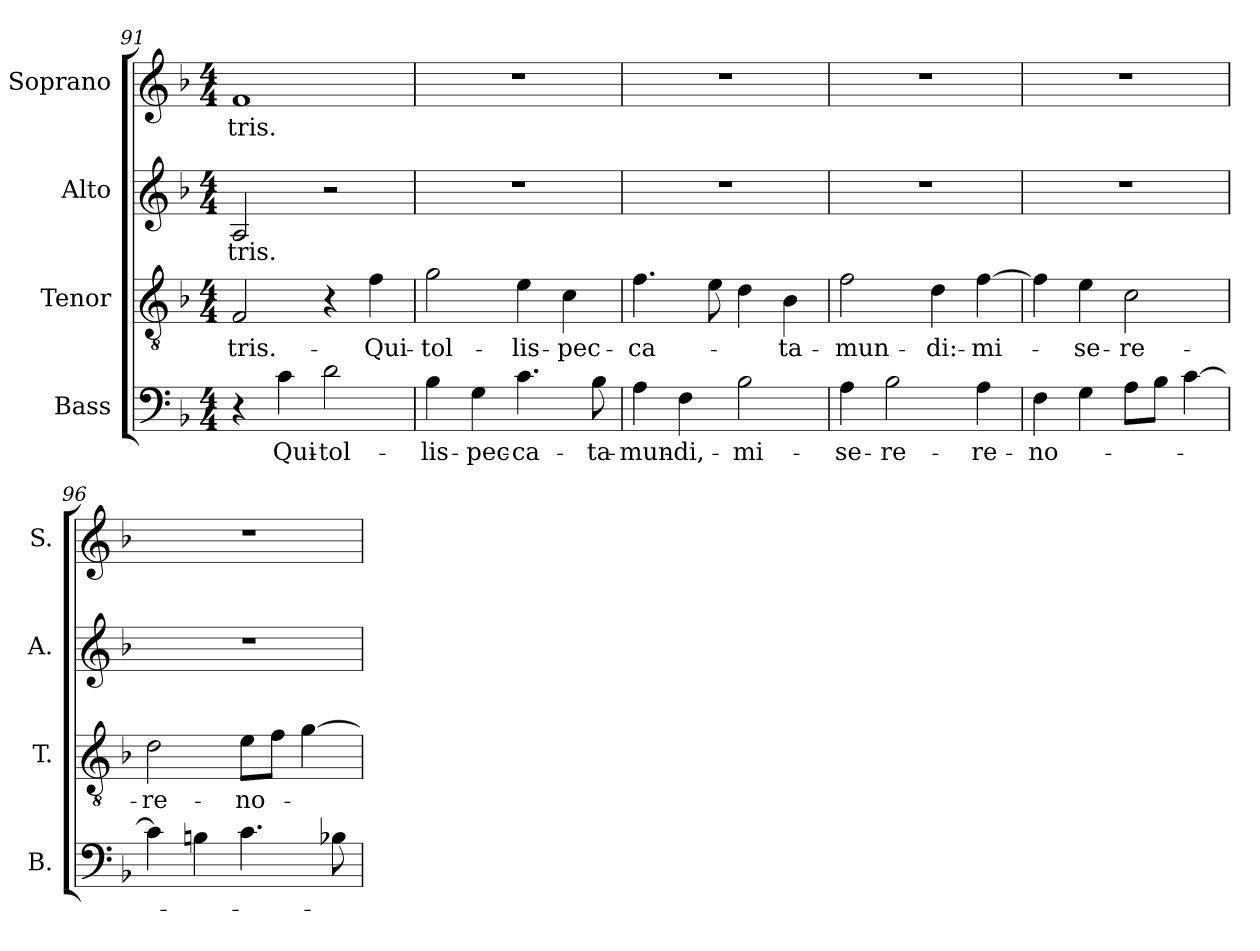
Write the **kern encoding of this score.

**kern	**text	**kern	**text	**kern	**text	**kern	**text
*part4	*part4	*part3	*part3	*part2	*part2	*part1	*part1
*staff4	*staff4	*staff3	*staff3	*staff2	*staff2	*staff1	*staff1
*I"Bass	*	*I"Tenor	*	*I"Alto	*	*I"Soprano	*
*I'B.	*	*I'T.	*	*I'A.	*	*I'S.	*
*clefF4	*	*clefGv2	*	*clefG2	*	*clefG2	*
*	*	*ITrd7c12	*	*	*	*	*
*k[b-]	*	*k[b-]	*	*k[b-]	*	*k[b-]	*
*F:	*	*F:	*	*F:	*	*F:	*
*M4/4	*	*M4/4	*	*M4/4	*	*M4/4	*
=91	=91	=91	=91	=91	=91	=91	=91
!	!	!	!LO:LY:b:color=#000000	!	!	!	!
!	!	!	!	!	!LO:LY:b:color=#000000	!	!
!	!	!	!	!	!	!	!LO:LY:b:color=#000000
4r	.	2FFi/	-tris.-	2Ai/	-tris.-	1fi	-tris.-
!	!LO:LY:b:color=#000000	!	!	!	!	!	!
4ci\	-Qui-	.	.	.	.	.	.
!	!LO:LY:b:color=#000000	!	!	!	!	!	!
2di\	-tol-	4r	.	2r	.	.	.
!	!	!	!LO:LY:b:color=#000000	!	!	!	!
.	.	4Fi\	-Qui-	.	.	.	.
!!LO:PB:g=z
=92	=92	=92	=92	=92	=92	=92	=92
!	!LO:LY:b:color=#000000	!	!	!	!	!	!
!	!	!	!LO:LY:b:color=#000000	!	!	!	!
4B-i\	-lis-	2Gi\	-tol-	1r	.	1r	.
!	!LO:LY:b:color=#000000	!	!	!	!	!	!
4Gi\	-pec-	.	.	.	.	.	.
!	!LO:LY:b:color=#000000	!	!	!	!	!	!
!	!	!	!LO:LY:b:color=#000000	!	!	!	!
4.ci\	-ca-	4Ei\	-lis-	.	.	.	.
!	!	!	!LO:LY:b:color=#000000	!	!	!	!
.	.	4Ci\	-pec-	.	.	.	.
!	!LO:LY:b:color=#000000	!	!	!	!	!	!
8B-i\	-ta-	.	.	.	.	.	.
=93	=93	=93	=93	=93	=93	=93	=93
!	!LO:LY:b:color=#000000	!	!	!	!	!	!
!	!	!	!LO:LY:b:color=#000000	!	!	!	!
4Ai\	-mun-	4.Fi\	-ca-	1r	.	1r	.
!	!LO:LY:b:color=#000000	!	!	!	!	!	!
4Fi\	-di,-	.	.	.	.	.	.
.	.	8Ei\	.	.	.	.	.
!	!LO:LY:b:color=#000000	!	!	!	!	!	!
2B-i\	-mi-	4Di\	.	.	.	.	.
!	!	!	!LO:LY:b:color=#000000	!	!	!	!
.	.	4BB-i\	-ta-	.	.	.	.
=94	=94	=94	=94	=94	=94	=94	=94
!	!LO:LY:b:color=#000000	!	!	!	!	!	!
!	!	!	!LO:LY:b:color=#000000	!	!	!	!
4Ai\	-se-	2Fi\	-mun-	1r	.	1r	.
!	!LO:LY:b:color=#000000	!	!	!	!	!	!
2B-i\	-re-	.	.	.	.	.	.
!	!	!	!LO:LY:b:color=#000000	!	!	!	!
.	.	4Di\	-di:-	.	.	.	.
!	!LO:LY:b:color=#000000	!	!	!	!	!	!
!	!	!	!LO:LY:b:color=#000000	!	!	!	!
4Ai\	-re-	[4Fi\	-mi-	.	.	.	.
=95	=95	=95	=95	=95	=95	=95	=95
!	!LO:LY:b:color=#000000	!	!	!	!	!	!
4Fi\	-no-	4Fi\]	.	1r	.	1r	.
!	!	!	!LO:LY:b:color=#000000	!	!	!	!
4Gi\	.	4Ei\	-se-	.	.	.	.
!	!	!	!LO:LY:b:color=#000000	!	!	!	!
8Ai\L	.	2Ci\	-re-	.	.	.	.
8B-i\J	.	.	.	.	.	.	.
[4ci\	.	.	.	.	.	.	.
=96	=96	=96	=96	=96	=96	=96	=96
!	!	!	!LO:LY:b:color=#000000	!	!	!	!
4ci\]	.	2Di\	-re-	1r	.	1r	.
4Bni\	.	.	.	.	.	.	.
!	!	!	!LO:LY:b:color=#000000	!	!	!	!
4.ci\	.	8Ei\L	-no-	.	.	.	.
.	.	8Fi\J	.	.	.	.	.
.	.	[4Gi\	.	.	.	.	.
8B-Xi\	.	.	.	.	.	.	.
=	=	=	=	=	=	=	=
*-	*-	*-	*-	*-	*-	*-	*-
